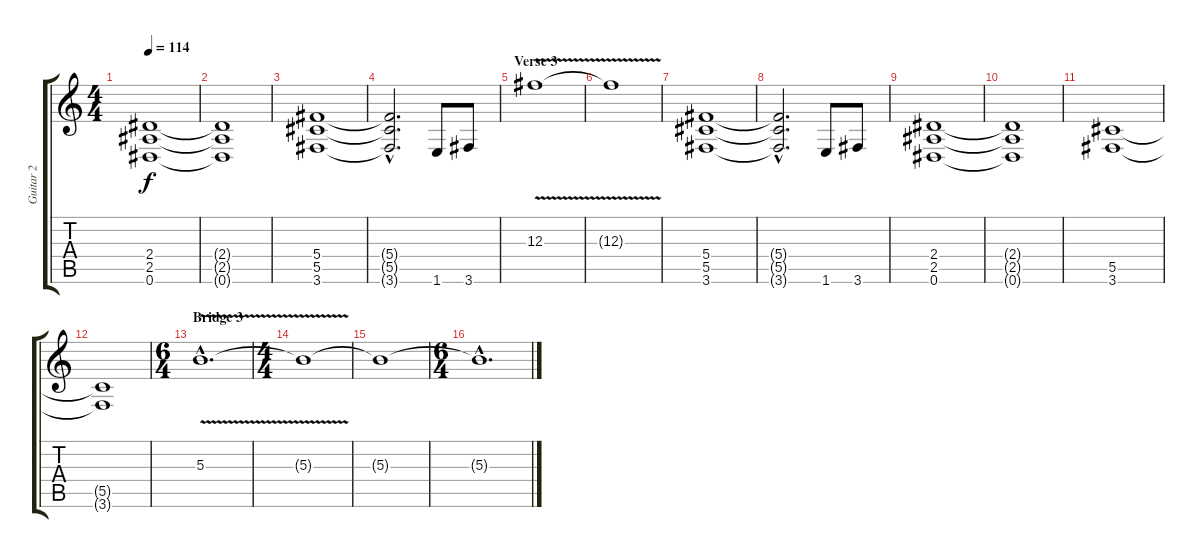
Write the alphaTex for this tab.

\track ("Guitar 2" "Guitar 2") {instrument acousticguitarnylon}
\staff {score tabs}
\tuning (Eb4 Bb3 Gb3 Db3 Ab2 Eb2) {hide}
\ts (4 4)
\tempo 114
\clef g2
\ks c
(2.4 2.5 0.6).1{dy f} |
(2.4{t} 2.5{t} 0.6{t}).1 |
(5.4 5.5 3.6).1 |
(5.4{hac t} 5.5{hac t} 3.6{hac t}).2{d} 1.6.8 3.6.8 |
\section ("" "Verse 3")
12.3{v}.1 |
12.3{t}.1 |
(5.4 5.5 3.6).1 |
(5.4{hac t} 5.5{hac t} 3.6{hac t}).2{d} 1.6.8 3.6.8 |
(2.4 2.5 0.6).1 |
(2.4{t} 2.5{t} 0.6{t}).1 |
(5.5 3.6).1 |
(5.5{t} 3.6{t}).1 |
\ts (6 4)
\section ("" "Bridge 3")
5.3{v hac}.1{d} |
\ts (4 4)
5.3{t}.1 |
5.3{t}.1 |
\ts (6 4)
5.3{hac t}.1{d}
